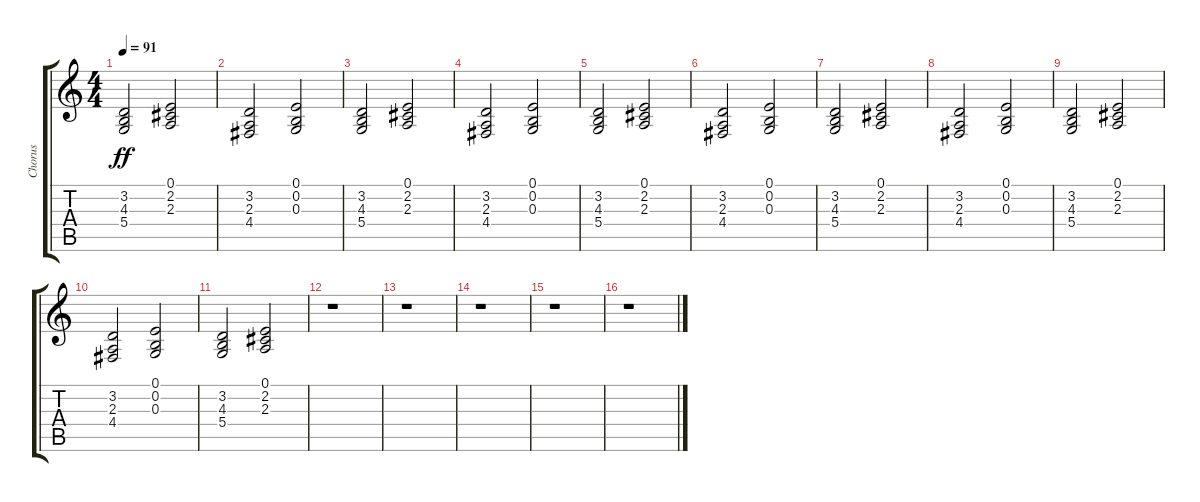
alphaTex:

\track ("Chorus" "Chorus") {instrument voiceoohs}
\staff {score tabs}
\tuning (E4 B3 G3 D3 A2 E2) {hide}
\ts (4 4)
\tempo 91
\clef g2
\ks c
(3.2 4.3 5.4).2{dy ff} (0.1 2.2 2.3).2 |
(3.2 2.3 4.4).2 (0.1 0.2 0.3).2 |
(3.2 4.3 5.4).2 (0.1 2.2 2.3).2 |
(3.2 2.3 4.4).2 (0.1 0.2 0.3).2 |
(3.2 4.3 5.4).2 (0.1 2.2 2.3).2 |
(3.2 2.3 4.4).2 (0.1 0.2 0.3).2 |
(3.2 4.3 5.4).2 (0.1 2.2 2.3).2 |
(3.2 2.3 4.4).2 (0.1 0.2 0.3).2 |
(3.2 4.3 5.4).2 (0.1 2.2 2.3).2 |
(3.2 2.3 4.4).2 (0.1 0.2 0.3).2 |
(3.2 4.3 5.4).2 (0.1 2.2 2.3).2 |
r.1 |
r.1 |
r.1 |
r.1 |
r.1
